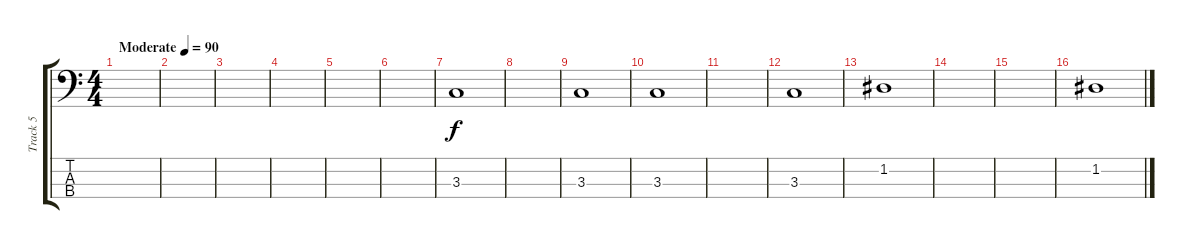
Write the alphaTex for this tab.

\track ("Track 5" "Track 5") {instrument electricbassfinger}
\staff {score tabs}
\tuning (G2 D2 A1 E1) {hide}
\ts (4 4)
\tempo (90 "Moderate")
\clef f4
\ks c
|
|
|
|
|
|
3.3.1 |
|
3.3.1 |
3.3.1 |
|
3.3.1 |
1.2.1 |
|
|
1.2.1
